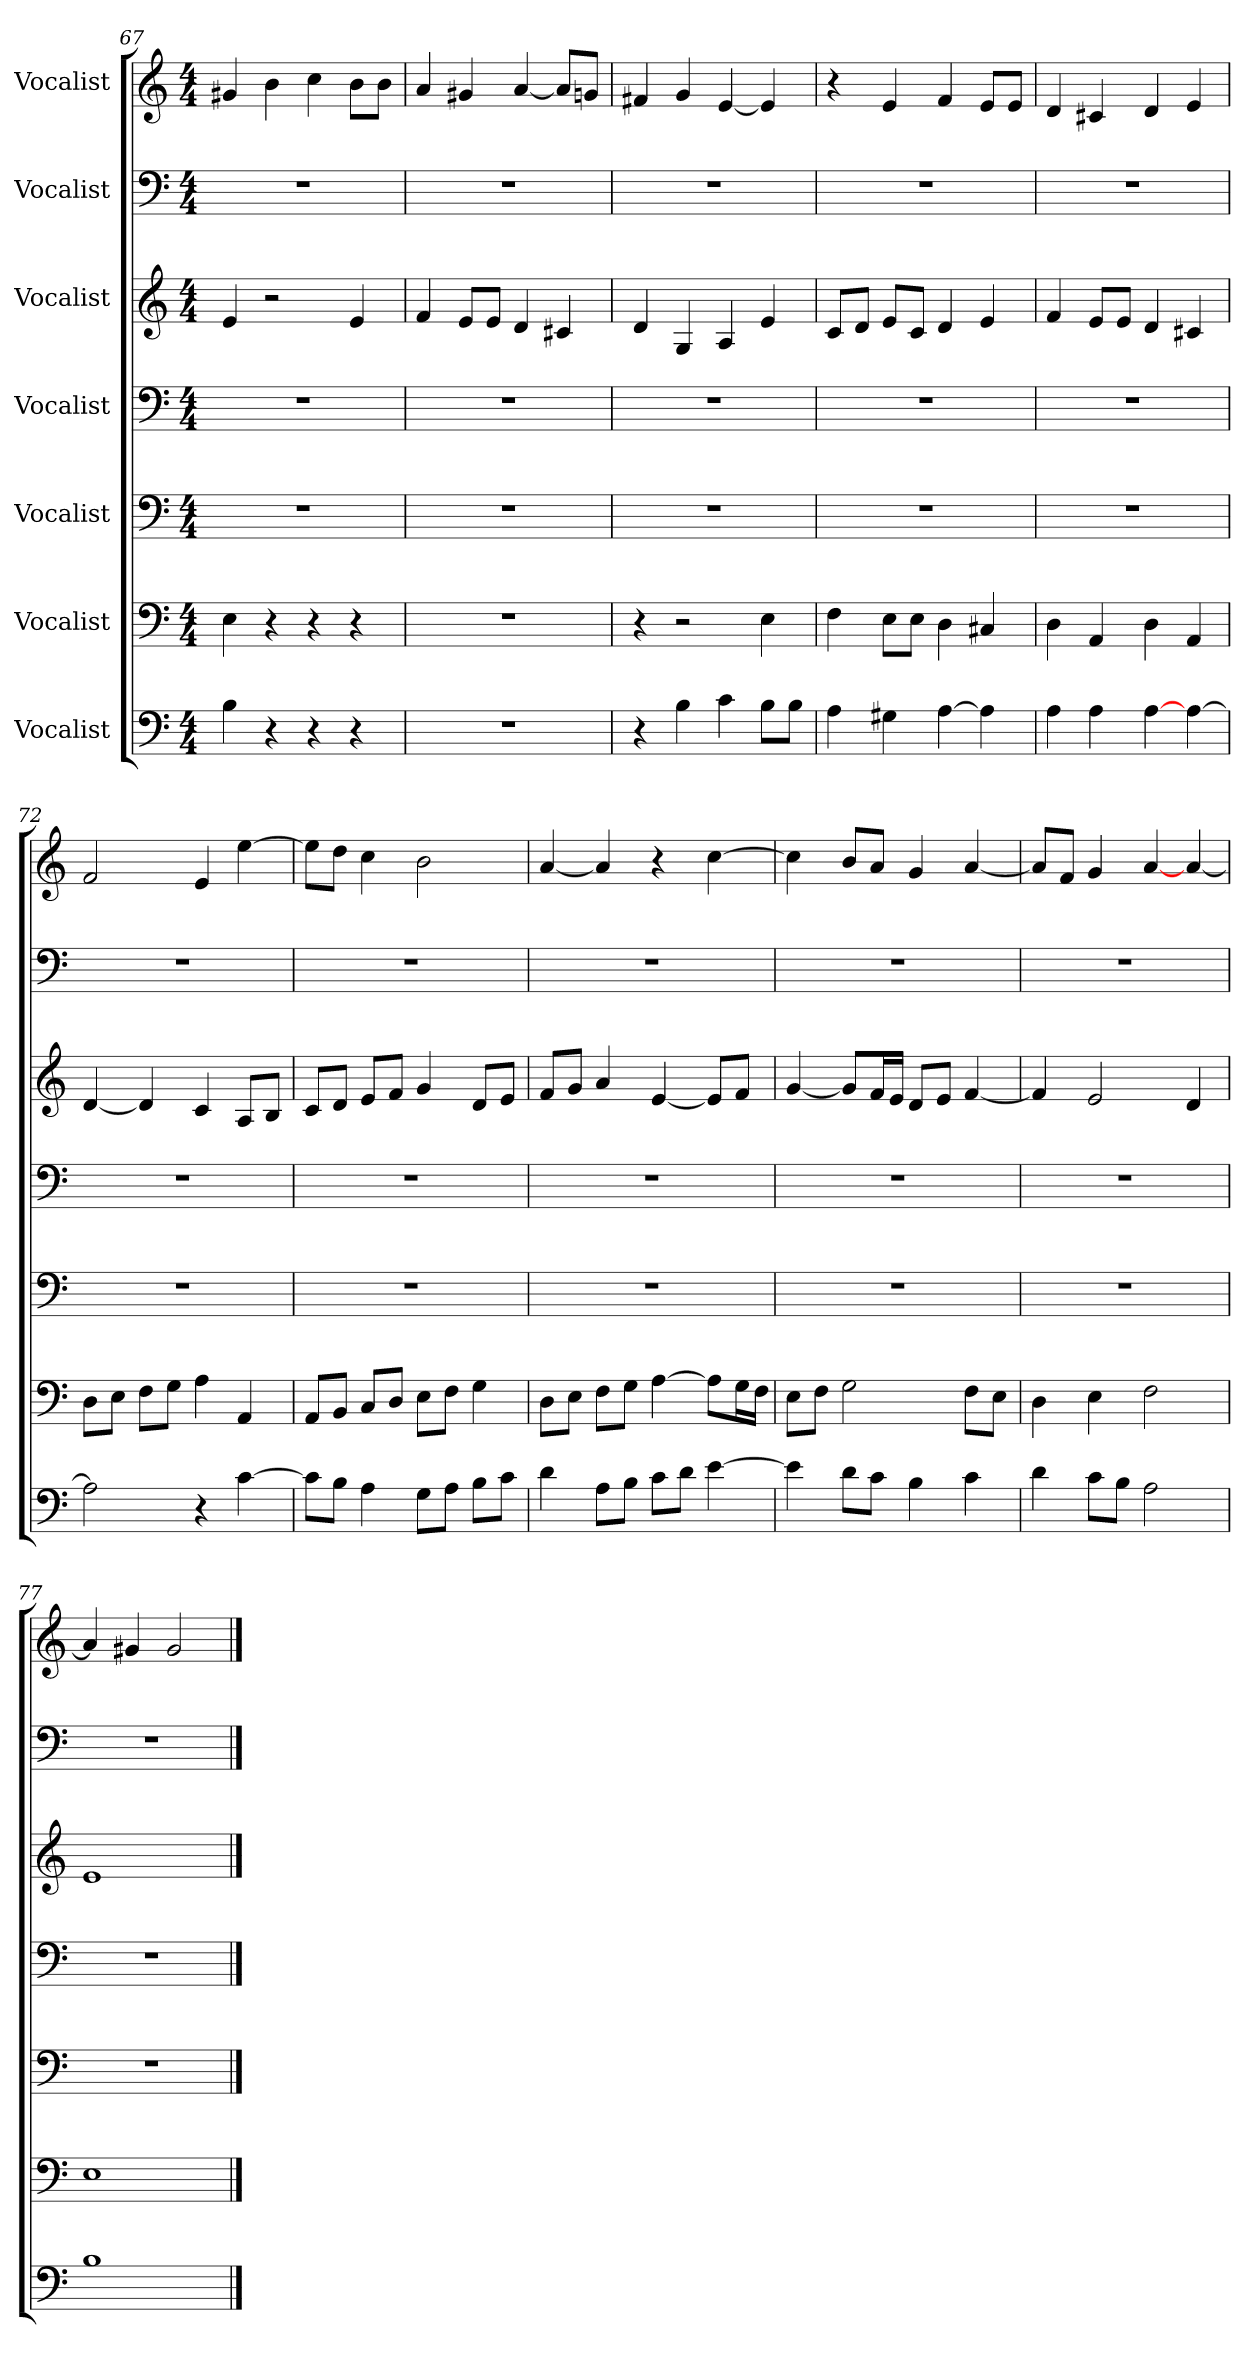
**kern	**kern	**kern	**kern	**kern	**kern	**kern
*part7	*part6	*part5	*part4	*part3	*part2	*part1
*staff7	*staff6	*staff5	*staff4	*staff3	*staff2	*staff1
*I"Vocalist	*I"Vocalist	*I"Vocalist	*I"Vocalist	*I"Vocalist	*I"Vocalist	*I"Vocalist
*clefF4	*clefF4	*clefF4	*clefF4	*clefG2	*clefF4	*clefG2
*k[]	*k[]	*k[]	*k[]	*k[]	*k[]	*k[]
*M4/4	*M4/4	*M4/4	*M4/4	*M4/4	*M4/4	*M4/4
=67	=67	=67	=67	=67	=67	=67
4B	4E	1r	1r	4e	1r	4g#X
4r	4r	.	.	2r	.	4b
4r	4r	.	.	.	.	4cc
4r	4r	.	.	4e	.	8b\L
.	.	.	.	.	.	8b\J
=68	=68	=68	=68	=68	=68	=68
1r	1r	1r	1r	4f	1r	4a
.	.	.	.	8e/L	.	4g#X
.	.	.	.	8e/J	.	.
.	.	.	.	4d	.	[4a
.	.	.	.	4c#X	.	8a/L]
.	.	.	.	.	.	8gn/J
=69	=69	=69	=69	=69	=69	=69
4r	4r	1r	1r	4d	1r	4f#X
4B	2r	.	.	4G	.	4g
4c	.	.	.	4A	.	[4e
8B\L	4E	.	.	4e	.	4e]
8B\J	.	.	.	.	.	.
=70	=70	=70	=70	=70	=70	=70
4A	4F	1r	1r	8c/L	1r	4r
.	.	.	.	8d/J	.	.
4G#X	8E\L	.	.	8e/L	.	4e
.	8E\J	.	.	8c/J	.	.
[4A	4D	.	.	4d	.	4f
4A]	4C#X	.	.	4e	.	8e/L
.	.	.	.	.	.	8e/J
=71	=71	=71	=71	=71	=71	=71
4A	4D	1r	1r	4f	1r	4d
4A	4AA	.	.	8e/L	.	4c#X
.	.	.	.	8e/J	.	.
[4A	4D	.	.	4d	.	4d
[4A	4AA	.	.	4c#X	.	4e
=72	=72	=72	=72	=72	=72	=72
2A]	8D\L	1r	1r	[4d	1r	2f
.	8E\J	.	.	.	.	.
.	8F\L	.	.	4d]	.	.
.	8G\J	.	.	.	.	.
4r	4A	.	.	4c	.	4e
[4c	4AA	.	.	8A/L	.	[4ee
.	.	.	.	8B/J	.	.
=73	=73	=73	=73	=73	=73	=73
8c\L]	8AA/L	1r	1r	8c/L	1r	8ee\L]
8B\J	8BB/J	.	.	8d/J	.	8dd\J
4A	8C/L	.	.	8e/L	.	4cc
.	8D/J	.	.	8f/J	.	.
8G\L	8E\L	.	.	4g	.	2b
8A\J	8F\J	.	.	.	.	.
8B\L	4G	.	.	8d/L	.	.
8c\J	.	.	.	8e/J	.	.
=74	=74	=74	=74	=74	=74	=74
4d	8D\L	1r	1r	8f/L	1r	[4a
.	8E\J	.	.	8g/J	.	.
8A\L	8F\L	.	.	4a	.	4a]
8B\J	8G\J	.	.	.	.	.
8c\L	[4A	.	.	[4e	.	4r
8d\J	.	.	.	.	.	.
[4e	8A\L]	.	.	8e/L]	.	[4cc
.	16G\L	.	.	8f/J	.	.
.	16F\JJ	.	.	.	.	.
=75	=75	=75	=75	=75	=75	=75
4e]	8E\L	1r	1r	[4g	1r	4cc]
.	8F\J	.	.	.	.	.
8d\L	2G	.	.	8g/L]	.	8b/L
8c\J	.	.	.	16f/L	.	8a/J
.	.	.	.	16e/JJ	.	.
4B	.	.	.	8d/L	.	4g
.	.	.	.	8e/J	.	.
4c	8F\L	.	.	[4f	.	[4a
.	8E\J	.	.	.	.	.
=76	=76	=76	=76	=76	=76	=76
4d	4D	1r	1r	4f]	1r	8a/L]
.	.	.	.	.	.	8f/J
8c\L	4E	.	.	2e	.	4g
8B\J	.	.	.	.	.	.
2A	2F	.	.	.	.	[4a
.	.	.	.	4d	.	[4a
=77	=77	=77	=77	=77	=77	=77
1B	1E	1r	1r	1e	1r	4a]
.	.	.	.	.	.	4g#X
.	.	.	.	.	.	2g#
==	==	==	==	==	==	==
*-	*-	*-	*-	*-	*-	*-
